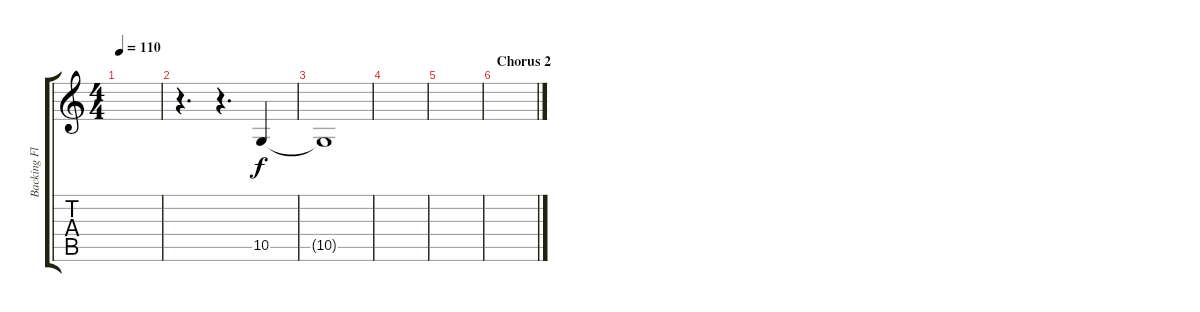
\track ("Backing Flute" "Backing Fl") {instrument panflute}
\staff {score tabs}
\tuning (E4 B3 G3 D3 A2 E2) {hide}
\ts (4 4)
\tempo 110
\clef g2
\ks c
|
r.4{d} r.4{d} 10.5.4 |
10.5{t}.1 |
|
|
\section ("" "Chorus 2")
